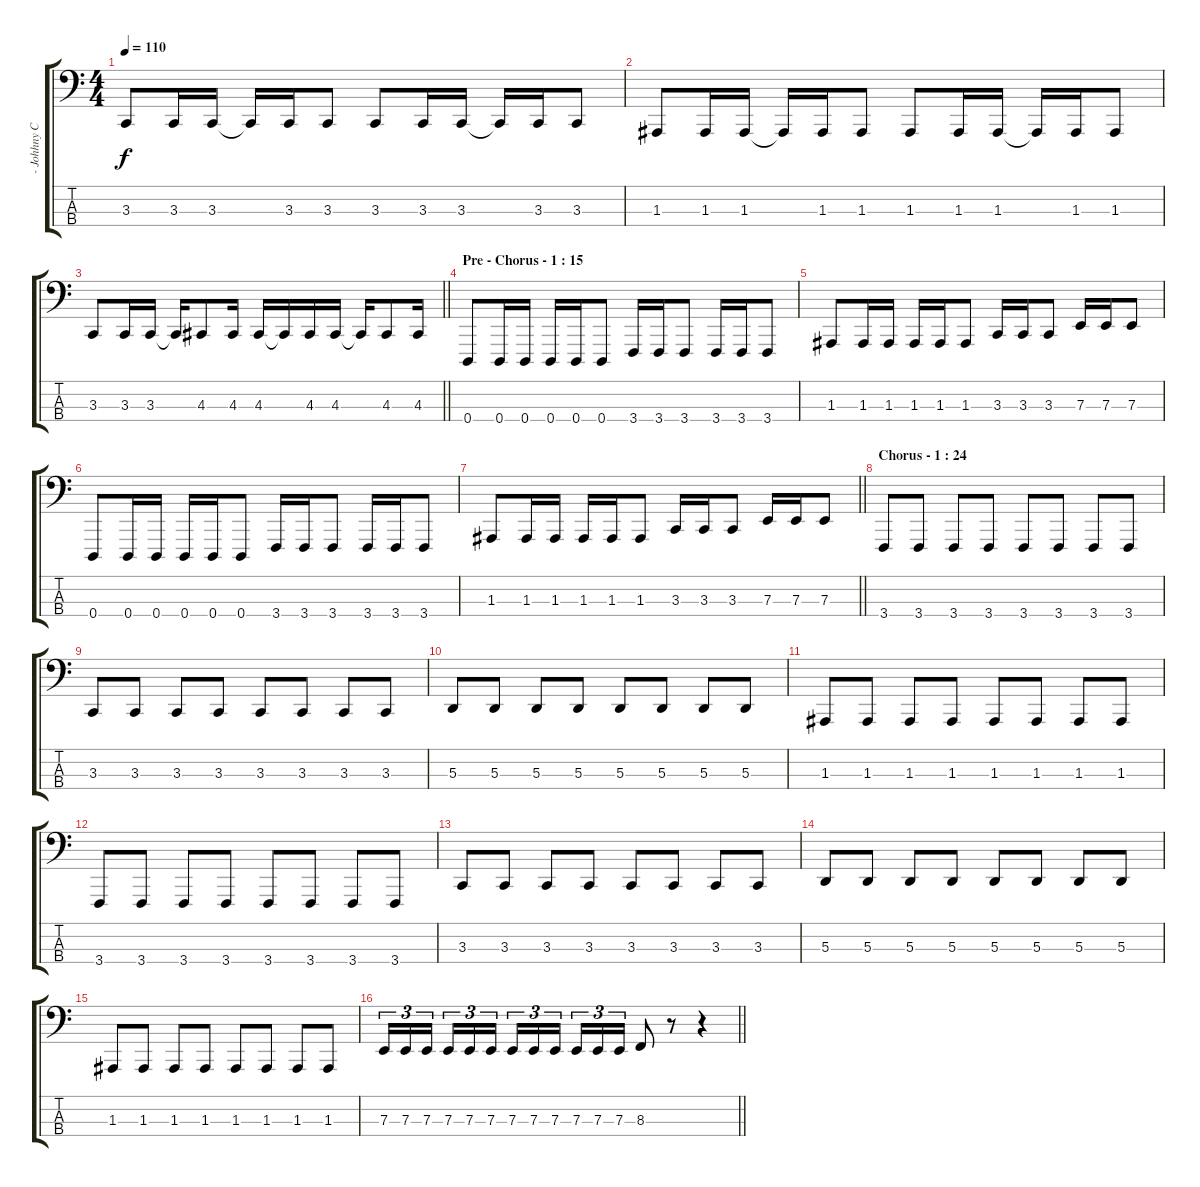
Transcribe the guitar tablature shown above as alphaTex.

\track ("- Johhny Christ - Bass" "- Johhny C") {instrument lead1square}
\staff {score tabs}
\tuning (G2 D2 A1 D1) {hide}
\ts (4 4)
\tempo 110
\clef f4
\ks c
3.3.8{dy f} 3.3.16 3.3.16 3.3{t}.16 3.3.16 3.3.8 3.3.8 3.3.16 3.3.16 3.3{t}.16 3.3.16 3.3.8 |
1.3.8 1.3.16 1.3.16 1.3{t}.16 1.3.16 1.3.8 1.3.8 1.3.16 1.3.16 1.3{t}.16 1.3.16 1.3.8 |
\barLineRight lightlight
3.3.8 3.3.16 3.3.16 3.3{t}.16 4.3.8 4.3.16 4.3.16 4.3{t}.16 4.3.16 4.3.16 4.3{t}.16 4.3.8 4.3.16 |
\section ("" "Pre - Chorus - 1 : 15")
0.4.8 0.4.16 0.4.16 0.4.16 0.4.16 0.4.8 3.4.16 3.4.16 3.4.8 3.4.16 3.4.16 3.4.8 |
1.3.8 1.3.16 1.3.16 1.3.16 1.3.16 1.3.8 3.3.16 3.3.16 3.3.8 7.3.16 7.3.16 7.3.8 |
0.4.8 0.4.16 0.4.16 0.4.16 0.4.16 0.4.8 3.4.16 3.4.16 3.4.8 3.4.16 3.4.16 3.4.8 |
\barLineRight lightlight
1.3.8 1.3.16 1.3.16 1.3.16 1.3.16 1.3.8 3.3.16 3.3.16 3.3.8 7.3.16 7.3.16 7.3.8 |
\section ("" "Chorus - 1 : 24")
3.4.8 3.4.8 3.4.8 3.4.8 3.4.8 3.4.8 3.4.8 3.4.8 |
3.3.8 3.3.8 3.3.8 3.3.8 3.3.8 3.3.8 3.3.8 3.3.8 |
5.3.8 5.3.8 5.3.8 5.3.8 5.3.8 5.3.8 5.3.8 5.3.8 |
1.3.8 1.3.8 1.3.8 1.3.8 1.3.8 1.3.8 1.3.8 1.3.8 |
3.4.8 3.4.8 3.4.8 3.4.8 3.4.8 3.4.8 3.4.8 3.4.8 |
3.3.8 3.3.8 3.3.8 3.3.8 3.3.8 3.3.8 3.3.8 3.3.8 |
5.3.8 5.3.8 5.3.8 5.3.8 5.3.8 5.3.8 5.3.8 5.3.8 |
1.3.8 1.3.8 1.3.8 1.3.8 1.3.8 1.3.8 1.3.8 1.3.8 |
\barLineRight lightlight
7.3.16{tu (3 2)} 7.3.16{tu (3 2)} 7.3.16{tu (3 2) beam splitsecondary} 7.3.16{tu (3 2)} 7.3.16{tu (3 2)} 7.3.16{tu (3 2)} 7.3.16{tu (3 2)} 7.3.16{tu (3 2)} 7.3.16{tu (3 2) beam splitsecondary} 7.3.16{tu (3 2)} 7.3.16{tu (3 2)} 7.3.16{tu (3 2)} 8.3.8 r.8 r.4
